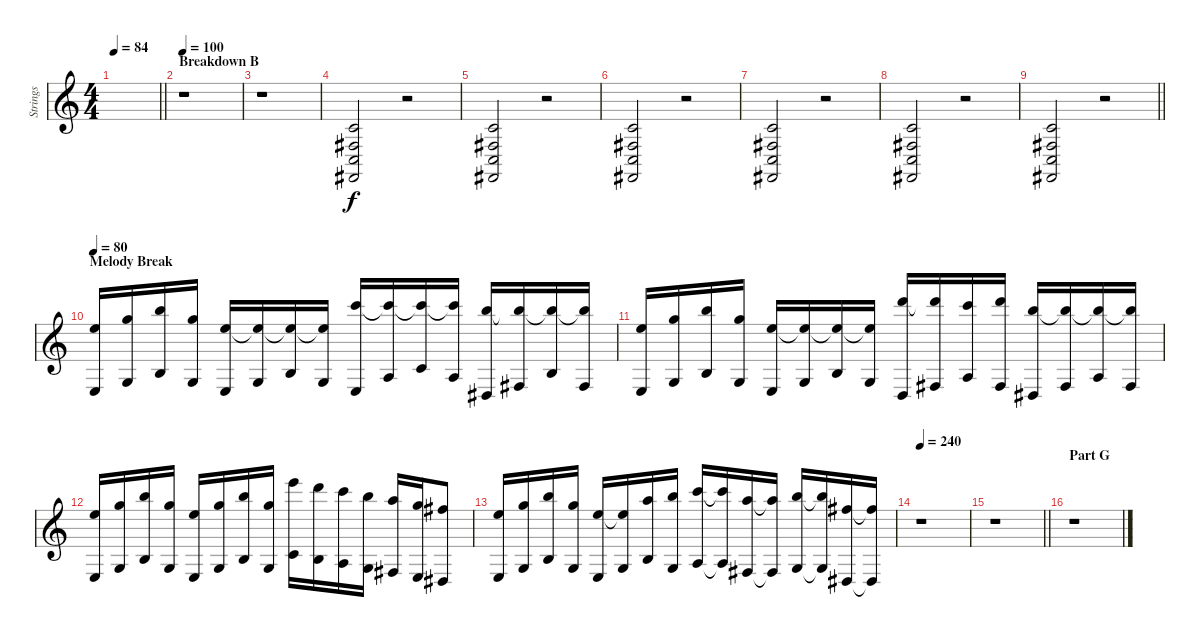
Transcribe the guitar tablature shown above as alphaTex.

\track ("Strings" "Strings") {instrument stringensemble1}
\staff {score}
\tuning (E4 B3 G3 D3 A2 E2) {hide}
\ts (4 4)
\tempo 84
\clef g2
\barLineRight lightlight
\ks c
|
\section ("" "Breakdown B")
\tempo 100
r.1 |
r.1 |
(5.3 4.4 3.5 2.6).2 r.2 |
(5.3 4.4 3.5 2.6).2 r.2 |
(5.3 4.4 3.5 2.6).2 r.2 |
(5.3 4.4 3.5 2.6).2 r.2 |
(5.3 4.4 3.5 2.6).2 r.2 |
\barLineRight lightlight
(5.3 4.4 3.5 2.6).2 r.2 |
\section ("" "Melody Break")
\tempo 80
(12.1 7.5).16 (15.1 10.5).16 (19.1 14.5).16 (15.1 10.5).16 (12.1 7.5).16 (12.1{t} 10.5).16 (12.1{t} 14.5).16 (12.1{t} 10.5).16 (20.1 7.5).16 (20.1{t} 12.5).16 (20.1{t} 15.5).16 (20.1{t} 12.5).16 (19.1 6.5).16 (19.1{t} 9.5).16 (19.1{t} 14.5).16 (19.1{t} 9.5).16 |
(12.1 7.5).16 (15.1 10.5).16 (19.1 14.5).16 (15.1 10.5).16 (12.1 7.5).16 (12.1{t} 10.5).16 (12.1{t} 14.5).16 (12.1{t} 10.5).16 (22.1 5.5).16 (22.1{t} 9.5).16 (20.1 12.5).16 (22.1 9.5).16 (19.1 6.5).16 (19.1{t} 9.5).16 (19.1{t} 12.5).16 (19.1{t} 9.5).16 |
(12.1 7.5).16 (15.1 10.5).16 (19.1 14.5).16 (15.1 10.5).16 (12.1 7.5).16 (15.1 10.5).16 (19.1 14.5).16 (15.1 10.5).16 (24.1 15.5).16 (22.1 14.5).16 (20.1 12.5).16 (19.1 10.5).16 (17.1 9.5).16 (15.1 7.5).16 (14.1 6.5).8 |
(12.1 7.5).16 (15.1 10.5).16 (19.1 14.5).16 (15.1 10.5).16 (12.1 7.5).16 (12.1{t} 10.5).16 (17.1 14.5).16 (19.1 10.5).16 (20.1 12.5).16 (20.1{t} 12.5{t}).16 (17.1 9.5).16 (17.1{t} 9.5{t}).16 (19.1 10.5).16 (19.1{t} 10.5{t}).16 (14.1 6.5).16 (14.1{t} 6.5{t}).16 |
\tempo 240
r.1 |
\barLineRight lightlight
r.1 |
\section ("" "Part G")
r.1
